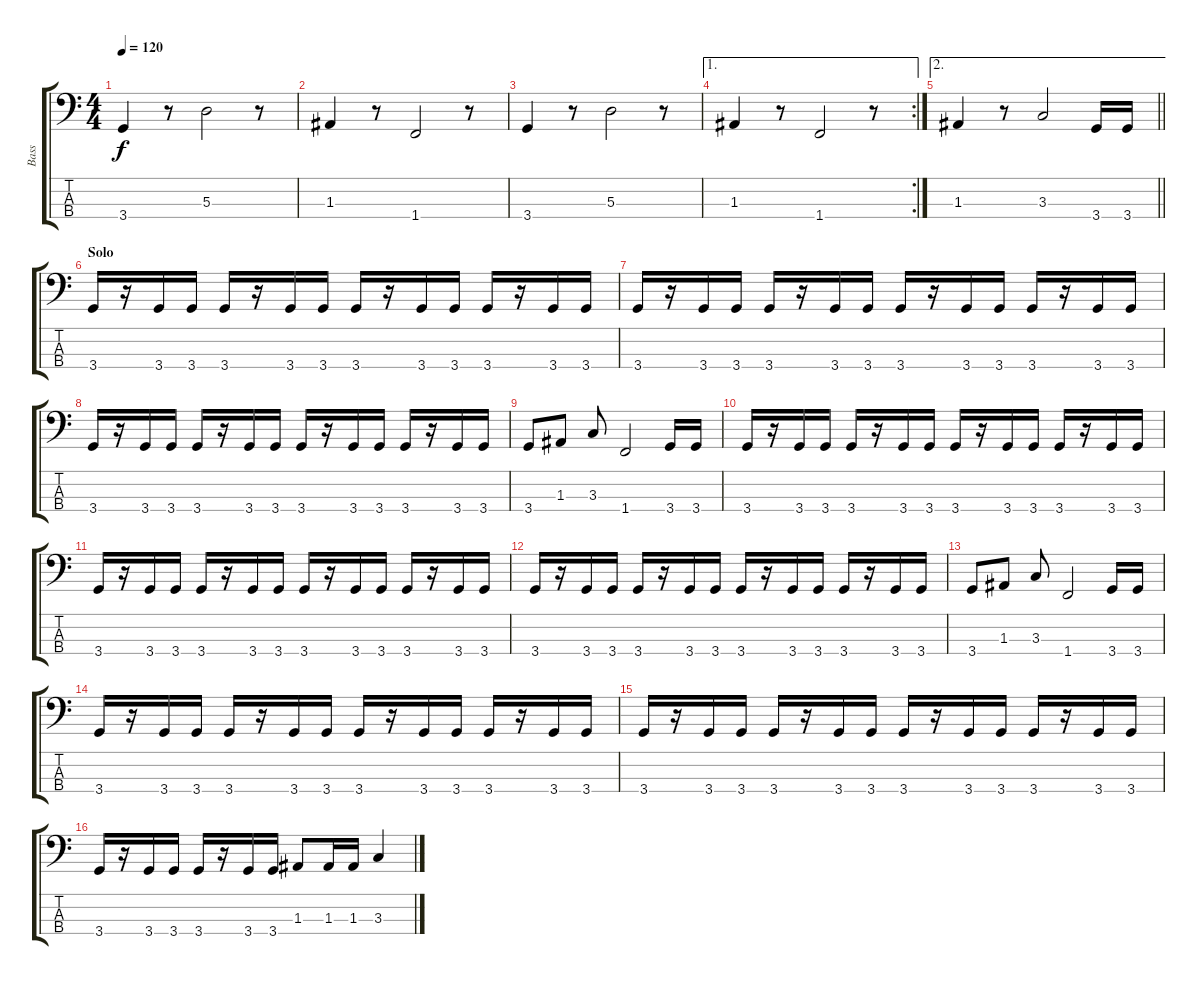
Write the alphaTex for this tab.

\track ("Bass" "Bass") {instrument electricbassfinger}
\staff {score tabs}
\tuning (G2 D2 A1 E1) {hide}
\ts (4 4)
\tempo 120
\clef f4
\ks c
3.4.4{dy f} r.8 5.3.2 r.8 |
1.3.4 r.8 1.4.2 r.8 |
3.4.4 r.8 5.3.2 r.8 |
\ae 1
\rc 2
1.3.4 r.8 1.4.2 r.8 |
\ae 2
\barLineRight lightlight
1.3.4 r.8 3.3.2 3.4.16 3.4.16 |
\section ("" "Solo")
3.4.16 r.16 3.4.16 3.4.16 3.4.16 r.16 3.4.16 3.4.16 3.4.16 r.16 3.4.16 3.4.16 3.4.16 r.16 3.4.16 3.4.16 |
3.4.16 r.16 3.4.16 3.4.16 3.4.16 r.16 3.4.16 3.4.16 3.4.16 r.16 3.4.16 3.4.16 3.4.16 r.16 3.4.16 3.4.16 |
3.4.16 r.16 3.4.16 3.4.16 3.4.16 r.16 3.4.16 3.4.16 3.4.16 r.16 3.4.16 3.4.16 3.4.16 r.16 3.4.16 3.4.16 |
3.4.8 1.3.8 3.3.8 1.4.2 3.4.16 3.4.16 |
3.4.16 r.16 3.4.16 3.4.16 3.4.16 r.16 3.4.16 3.4.16 3.4.16 r.16 3.4.16 3.4.16 3.4.16 r.16 3.4.16 3.4.16 |
3.4.16 r.16 3.4.16 3.4.16 3.4.16 r.16 3.4.16 3.4.16 3.4.16 r.16 3.4.16 3.4.16 3.4.16 r.16 3.4.16 3.4.16 |
3.4.16 r.16 3.4.16 3.4.16 3.4.16 r.16 3.4.16 3.4.16 3.4.16 r.16 3.4.16 3.4.16 3.4.16 r.16 3.4.16 3.4.16 |
3.4.8 1.3.8 3.3.8 1.4.2 3.4.16 3.4.16 |
3.4.16 r.16 3.4.16 3.4.16 3.4.16 r.16 3.4.16 3.4.16 3.4.16 r.16 3.4.16 3.4.16 3.4.16 r.16 3.4.16 3.4.16 |
3.4.16 r.16 3.4.16 3.4.16 3.4.16 r.16 3.4.16 3.4.16 3.4.16 r.16 3.4.16 3.4.16 3.4.16 r.16 3.4.16 3.4.16 |
3.4.16 r.16 3.4.16 3.4.16 3.4.16 r.16 3.4.16 3.4.16 1.3.8 1.3.16 1.3.16 3.3.4
